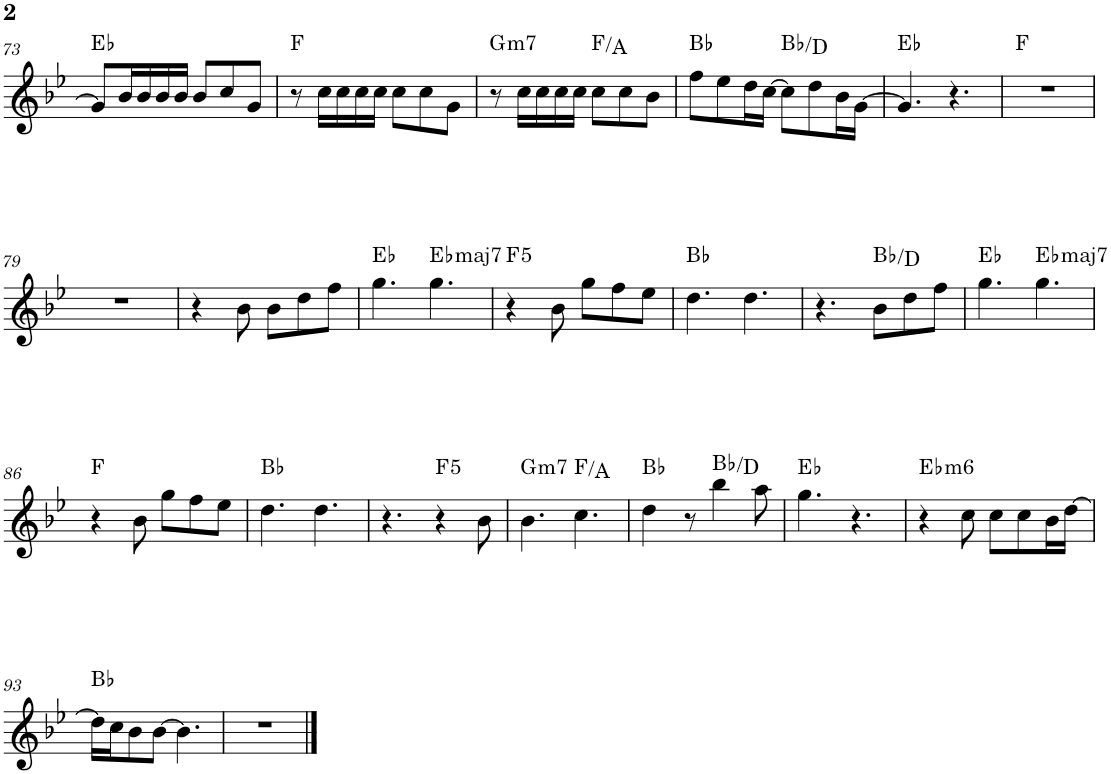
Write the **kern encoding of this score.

**kern	**harte
*part1	*part1
*staff1	*
*I"P1	*
!!LO:PB:g=z
*clefG2	*
*k[b-e-]	*
*B-:	*
*M6/8	*
=73	=73
8g/L]	Eb:maj
16b-/L	.
16b-/	.
16b-/	.
16b-/JJ	.
8b-/L	.
8cc/	.
8g/J	.
=74	=74
8r	F:maj
16cc\LL	.
16cc\	.
16cc\	.
16cc\JJ	.
8cc\L	.
8cc\	.
8g\J	.
=75	=75
!	!LO:H:kt=m7
8r	G:min7
16cc\LL	.
16cc\	.
16cc\	.
16cc\JJ	.
8cc\L	F:maj/3
8cc\	.
8b-\J	.
=76	=76
8ff\L	Bb:maj
8ee-\	.
16dd\L	.
[>16cc\JJ	.
8cc\L]	Bb:maj/3
8dd\	.
16b-\L	.
[>16g\JJ	.
=77	=77
4.g/]	Eb:maj
4.r	.
=78	=78
2.r	F:maj
!!LO:LB:g=z
=79	=79
2.r	.
=80	=80
4r	.
8b-\	.
8b-\L	.
8dd\	.
8ff\J	.
=81	=81
4.gg\	Eb:maj
!	!LO:H:kt=maj7
4.gg\	Eb:maj7
=82	=82
!	!LO:H:kt=5
4r	F:(1,5)
8b-\	.
8gg\L	.
8ff\	.
8ee-\J	.
=83	=83
4.dd\	Bb:maj
4.dd\	.
=84	=84
4.r	.
8b-\L	Bb:maj/3
8dd\	.
8ff\J	.
=85	=85
4.gg\	Eb:maj
!	!LO:H:kt=maj7
4.gg\	Eb:maj7
!!LO:LB:g=z
=86	=86
4r	F:maj
8b-\	.
8gg\L	.
8ff\	.
8ee-\J	.
=87	=87
4.dd\	Bb:maj
4.dd\	.
=88	=88
4.r	.
!	!LO:H:kt=5
4r	F:(1,5)
8b-\	.
=89	=89
!	!LO:H:kt=m7
4.b-\	G:min7
4.cc\	F:maj/3
=90	=90
4dd\	Bb:maj
8r	.
4bb-\	Bb:maj/3
8aa\	.
=91	=91
4.gg\	Eb:maj
4.r	.
=92	=92
!	!LO:H:kt=m6
4r	Eb:min6
8cc\	.
8cc\L	.
8cc\	.
16b-\L	.
[>16dd\JJ	.
!!LO:LB:g=z
=93	=93
16dd\LL]	Bb:maj
16cc\J	.
8b-\	.
[>8b-\J	.
4.b-\]	.
=94	=94
2.r	.
==	==
*-	*-
